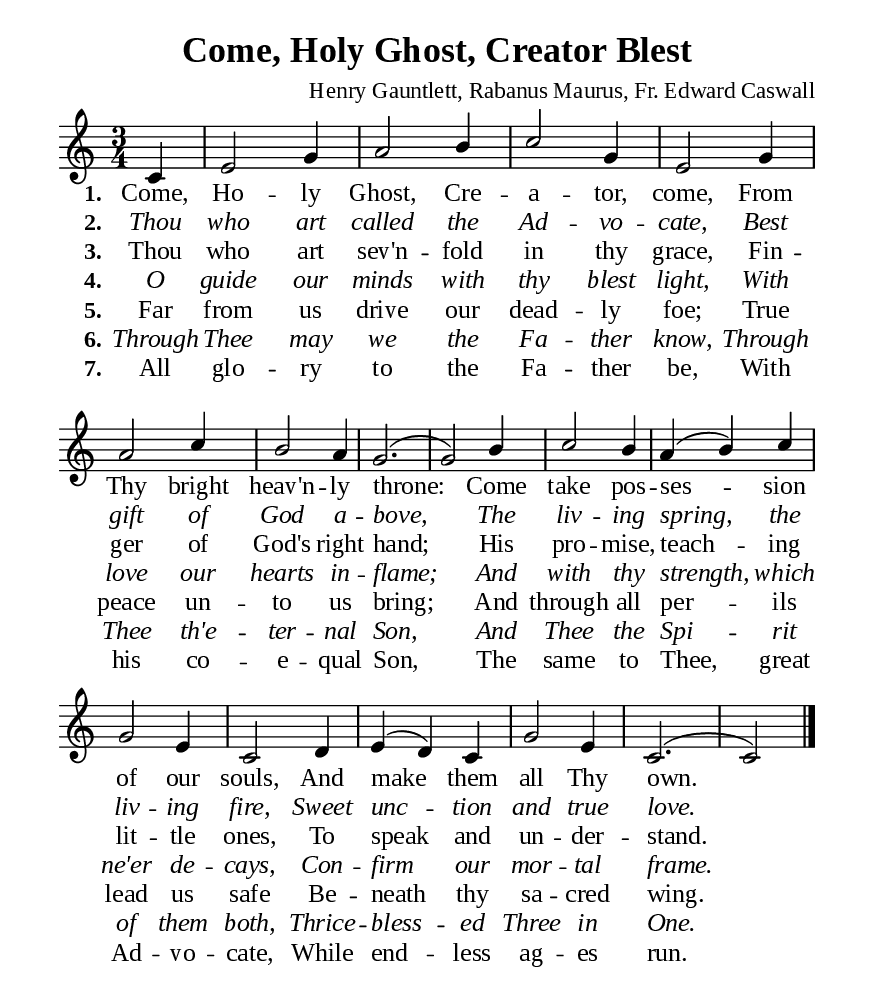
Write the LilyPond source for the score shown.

\version "2.18.2"

\header {
  title = "Come, Holy Ghost, Creator Blest"
  composer = "Henry Gauntlett, Rabanus Maurus, Fr. Edward Caswall"
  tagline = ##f
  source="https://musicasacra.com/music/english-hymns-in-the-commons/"
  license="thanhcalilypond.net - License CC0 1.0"
}

global= {
  \key c \major
  \time 3/4
  \override Score.BarNumber.break-visibility = ##(#f #f #f)
  \override Lyrics.LyricSpace.minimum-distance = #2.0
}

\paper {
  #(set-paper-size "a5")
  top-margin = 10\mm
  bottom-margin = 10\mm
  left-margin = 10\mm
  right-margin = 10\mm
  indent = #0
  #(define fonts
	 (make-pango-font-tree "Liberation Serif"
	 		       "Liberation Serif"
			       "Liberation Serif"
			       (/ 20 20)))
  system-system-spacing = #'((basic-distance . 3) (padding . 3))
}

printItalic = \with {
  \override LyricText.font-shape = #'italic
}

% Verse music
musicVerseSoprano = \relative c' {
                    \partial 4 c4 |
  %{	01	%} e2 g4 |
  %{	02	%} a2 b4 |
  %{	03	%} c2 g4 |
  %{	04	%} e2 g4 |
  %{	05	%} a2 c4 |
  %{	06	%} b2 a4 |
  %{	07	%} g2. ( |
  %{	08	%} g2) b4 |
  %{	09	%} c2 b4 |
  %{	10	%} a (b) c |
  %{	11	%} g2 e4 |
  %{	12	%} c2 d4 |
  %{	13	%} e (d) c |
  %{	14	%} g'2 e4 |
  %{	15	%} c2. ( |
                    c2 ) \bar "|."
}

% Verse lyrics
verseOne = \lyricmode {
  \set stanza = #"1."
  Come, Ho -- ly Ghost, Cre -- a -- tor, come,
  From Thy bright heav'n -- ly throne:
  Come take pos -- ses -- sion of our souls,
  And make them all Thy own.
}

verseTwo = \lyricmode {
  \set stanza = #"2."
  Thou who art called the Ad -- vo -- cate,
  Best gift of God a -- bove,
  The liv -- ing spring, the liv -- ing fire,
  Sweet unc -- tion and true love.
}

verseThree = \lyricmode {
  \set stanza = #"3."
  Thou who art sev'n -- fold in thy grace,
  Fin -- ger of God's right hand;
  His pro -- mise, teach -- ing lit -- tle ones,
  To speak and un -- der -- stand.
}

verseFour = \lyricmode {
  \set stanza = #"4."
  O guide our minds with thy blest light,
  With love our hearts in -- flame;
  And with thy strength, which ne'er de -- cays,
  Con -- firm our mor -- tal frame.
}

verseFive = \lyricmode {
  \set stanza = #"5."
  Far from us drive our dead -- ly foe;
  True peace un -- to us bring;
  And through all per -- ils lead us safe
  Be -- neath thy sa -- cred wing.
}

verseSix = \lyricmode {
  \set stanza = #"6."
  Through Thee may we the Fa -- ther know,
  Through Thee th'e -- ter -- nal Son,
  And Thee the Spi -- rit of them both,
  Thrice -- bless -- ed Three in One.
}

verseSeven = \lyricmode {
  \set stanza = #"7."
  All glo -- ry to the Fa -- ther be,
  With his co -- e -- qual Son,
  The same to Thee, great Ad -- vo -- cate,
  While end -- less ag -- es run.
}

% Layout
\score {
    \new ChoirStaff <<
      \new Staff <<
        \clef "treble"
        \new Voice = "sopranos" { \global \stemUp \slurUp \musicVerseSoprano }
      >>
      \new Lyrics \lyricsto sopranos \verseOne
      \new Lyrics \printItalic \lyricsto sopranos \verseTwo
      \new Lyrics \lyricsto sopranos \verseThree
      \new Lyrics \printItalic \lyricsto sopranos \verseFour
      \new Lyrics \lyricsto sopranos \verseFive
      \new Lyrics \printItalic \lyricsto sopranos \verseSix
      \new Lyrics \lyricsto sopranos \verseSeven
    >>
}
